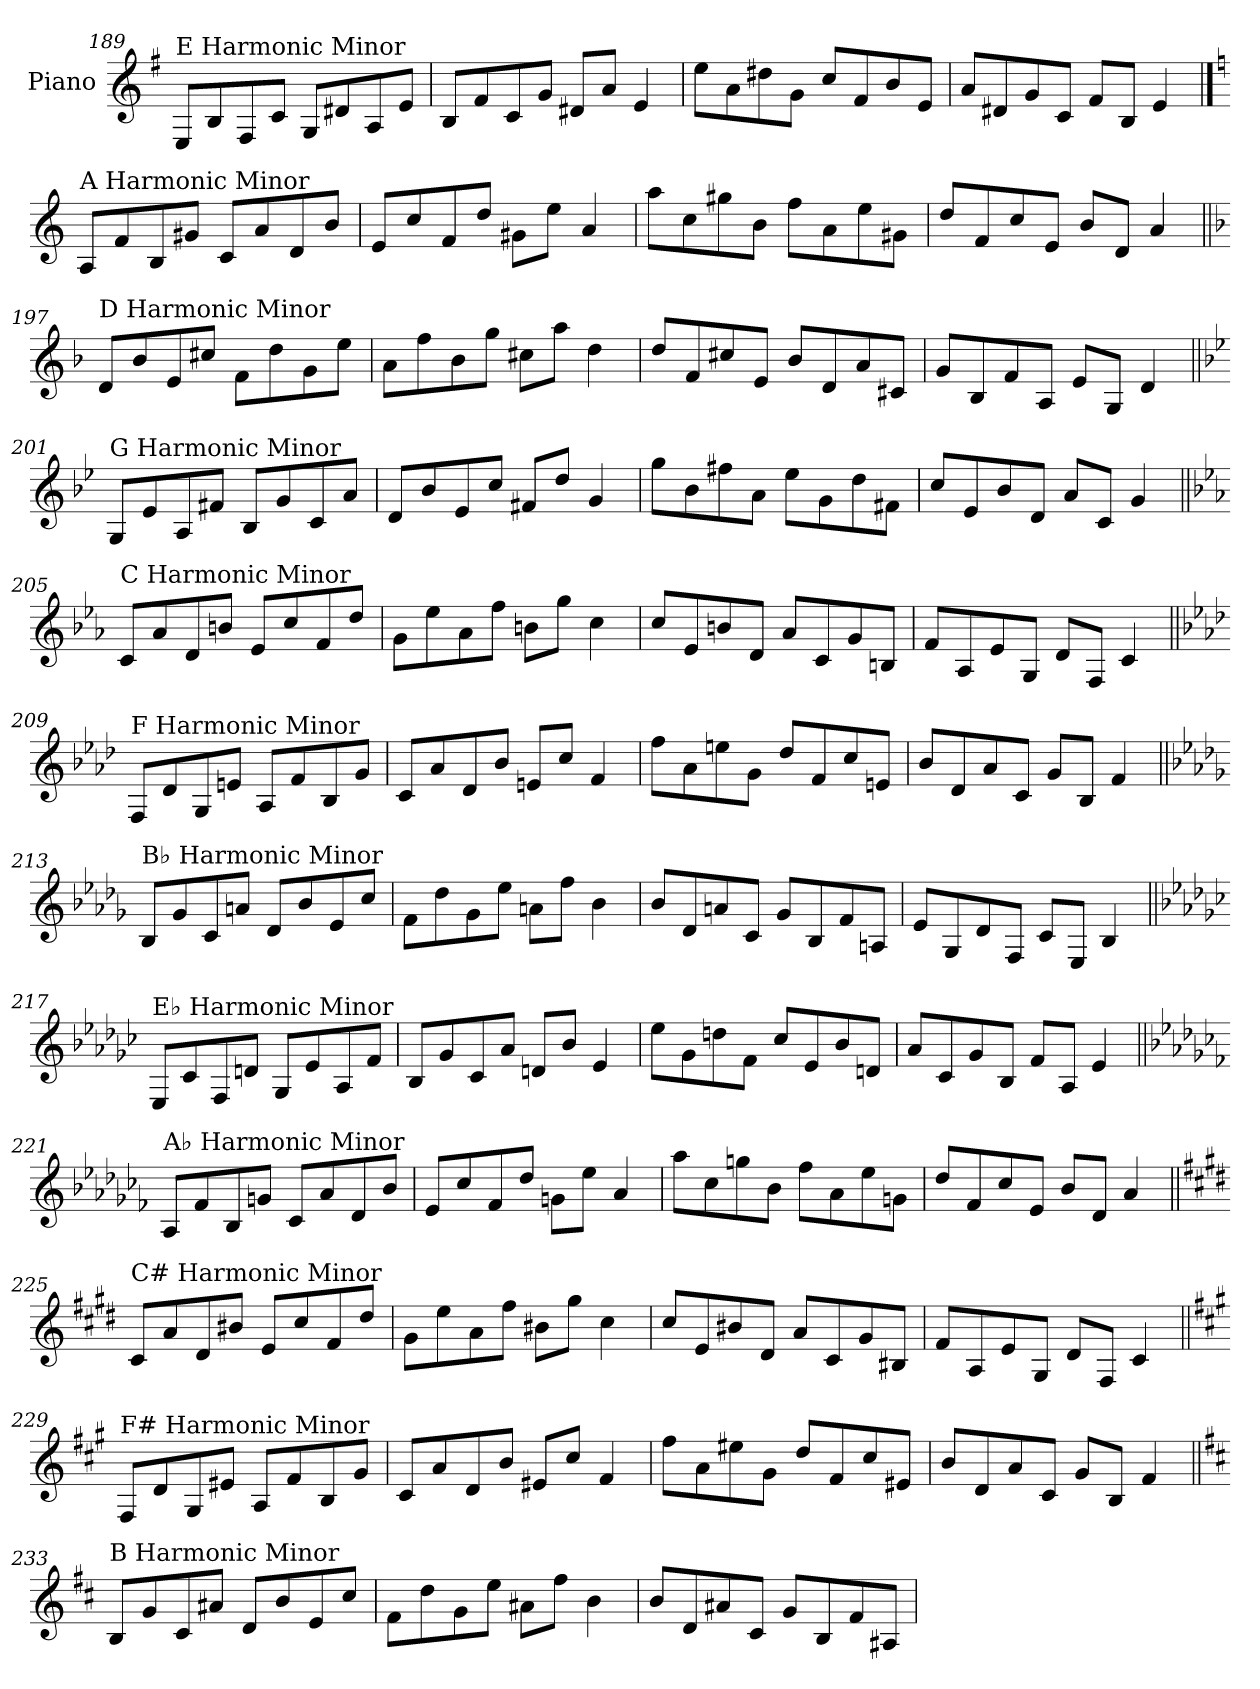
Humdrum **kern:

**kern
*part1
*staff1
*I"Piano
*I'Pno.
!!LO:LB:g=z
*clefG2
*k[f#]
=189
!LO:TX:a:t=E Harmonic Minor
8E/L
8B/
8F#/
8c/J
8G/L
8d#X/
8A/
8e/J
=190
8B/L
8f#/
8c/
8g/J
8d#X/L
8a/J
4e/
=191
8ee\L
8a\
8dd#X\
8g\J
8cc/L
8f#/
8b/
8e/J
=192
8a/L
8d#X/
8g/
8c/J
8f#/L
8B/J
4e/
!!LO:PB:g=z
==193
*k[]
!LO:TX:a:t=A Harmonic Minor
8A/L
8f/
8B/
8g#X/J
8c/L
8a/
8d/
8b/J
=194
8e/L
8cc/
8f/
8dd/J
8g#X\L
8ee\J
4a/
=195
8aa\L
8cc\
8gg#X\
8b\J
8ff\L
8a\
8ee\
8g#X\J
=196
8dd/L
8f/
8cc/
8e/J
8b/L
8d/J
4a/
!!LO:LB:g=z
=197||
*k[b-]
!LO:TX:a:t=D Harmonic Minor
8d/L
8b-/
8e/
8cc#X/J
8f\L
8dd\
8g\
8ee\J
=198
8a\L
8ff\
8b-\
8gg\J
8cc#X\L
8aa\J
4dd\
=199
8dd/L
8f/
8cc#X/
8e/J
8b-/L
8d/
8a/
8c#X/J
=200
8g/L
8B-/
8f/
8A/J
8e/L
8G/J
4d/
!!LO:LB:g=z
=201||
*k[b-e-]
!LO:TX:a:t=G Harmonic Minor
8G/L
8e-/
8A/
8f#X/J
8B-/L
8g/
8c/
8a/J
=202
8d/L
8b-/
8e-/
8cc/J
8f#X/L
8dd/J
4g/
=203
8gg\L
8b-\
8ff#X\
8a\J
8ee-\L
8g\
8dd\
8f#X\J
=204
8cc/L
8e-/
8b-/
8d/J
8a/L
8c/J
4g/
!!LO:LB:g=z
=205||
*k[b-e-a-]
!LO:TX:a:t=C Harmonic Minor
8c/L
8a-/
8d/
8bn/J
8e-/L
8cc/
8f/
8dd/J
=206
8g\L
8ee-\
8a-\
8ff\J
8bn\L
8gg\J
4cc\
=207
8cc/L
8e-/
8bn/
8d/J
8a-/L
8c/
8g/
8Bn/J
=208
8f/L
8A-/
8e-/
8G/J
8d/L
8F/J
4c/
!!LO:LB:g=z
=209||
*k[b-e-a-d-]
!LO:TX:a:t=F Harmonic Minor
8F/L
8d-/
8G/
8en/J
8A-/L
8f/
8B-/
8g/J
=210
8c/L
8a-/
8d-/
8b-/J
8en/L
8cc/J
4f/
=211
8ff\L
8a-\
8een\
8g\J
8dd-/L
8f/
8cc/
8en/J
=212
8b-/L
8d-/
8a-/
8c/J
8g/L
8B-/J
4f/
!!LO:LB:g=z
=213||
*k[b-e-a-d-g-]
!LO:TX:a:t=B♭ Harmonic Minor
8B-/L
8g-/
8c/
8an/J
8d-/L
8b-/
8e-/
8cc/J
=214
8f\L
8dd-\
8g-\
8ee-\J
8an\L
8ff\J
4b-\
=215
8b-/L
8d-/
8an/
8c/J
8g-/L
8B-/
8f/
8An/J
=216
8e-/L
8G-/
8d-/
8F/J
8c/L
8E-/J
4B-/
!!LO:PB:g=z
=217||
*k[b-e-a-d-g-c-]
!LO:TX:a:t=E♭ Harmonic Minor
8E-/L
8c-/
8F/
8dn/J
8G-/L
8e-/
8A-/
8f/J
=218
8B-/L
8g-/
8c-/
8a-/J
8dn/L
8b-/J
4e-/
=219
8ee-\L
8g-\
8ddn\
8f\J
8cc-/L
8e-/
8b-/
8dn/J
=220
8a-/L
8c-/
8g-/
8B-/J
8f/L
8A-/J
4e-/
!!LO:LB:g=z
=221||
*k[b-e-a-d-g-c-f-]
!LO:TX:a:t=A♭ Harmonic Minor
8A-/L
8f-/
8B-/
8gn/J
8c-/L
8a-/
8d-/
8b-/J
=222
8e-/L
8cc-/
8f-/
8dd-/J
8gn\L
8ee-\J
4a-/
=223
8aa-\L
8cc-\
8ggn\
8b-\J
8ff-\L
8a-\
8ee-\
8gn\J
=224
8dd-/L
8f-/
8cc-/
8e-/J
8b-/L
8d-/J
4a-/
!!LO:LB:g=z
=225||
*k[f#c#g#d#]
!LO:TX:a:t=C# Harmonic Minor
8c#/L
8a/
8d#/
8b#X/J
8e/L
8cc#/
8f#/
8dd#/J
=226
8g#\L
8ee\
8a\
8ff#\J
8b#X\L
8gg#\J
4cc#\
=227
8cc#/L
8e/
8b#X/
8d#/J
8a/L
8c#/
8g#/
8B#X/J
=228
8f#/L
8A/
8e/
8G#/J
8d#/L
8F#/J
4c#/
!!LO:LB:g=z
=229||
*k[f#c#g#]
!LO:TX:a:t=F# Harmonic Minor
8F#/L
8d/
8G#/
8e#X/J
8A/L
8f#/
8B/
8g#/J
=230
8c#/L
8a/
8d/
8b/J
8e#X/L
8cc#/J
4f#/
=231
8ff#\L
8a\
8ee#X\
8g#\J
8dd/L
8f#/
8cc#/
8e#X/J
=232
8b/L
8d/
8a/
8c#/J
8g#/L
8B/J
4f#/
!!LO:LB:g=z
=233||
*k[f#c#]
!LO:TX:a:t=B Harmonic Minor
8B/L
8g/
8c#/
8a#X/J
8d/L
8b/
8e/
8cc#/J
=234
8f#\L
8dd\
8g\
8ee\J
8a#X\L
8ff#\J
4b\
=235
8b/L
8d/
8a#X/
8c#/J
8g/L
8B/
8f#/
8A#X/J
=
*-
